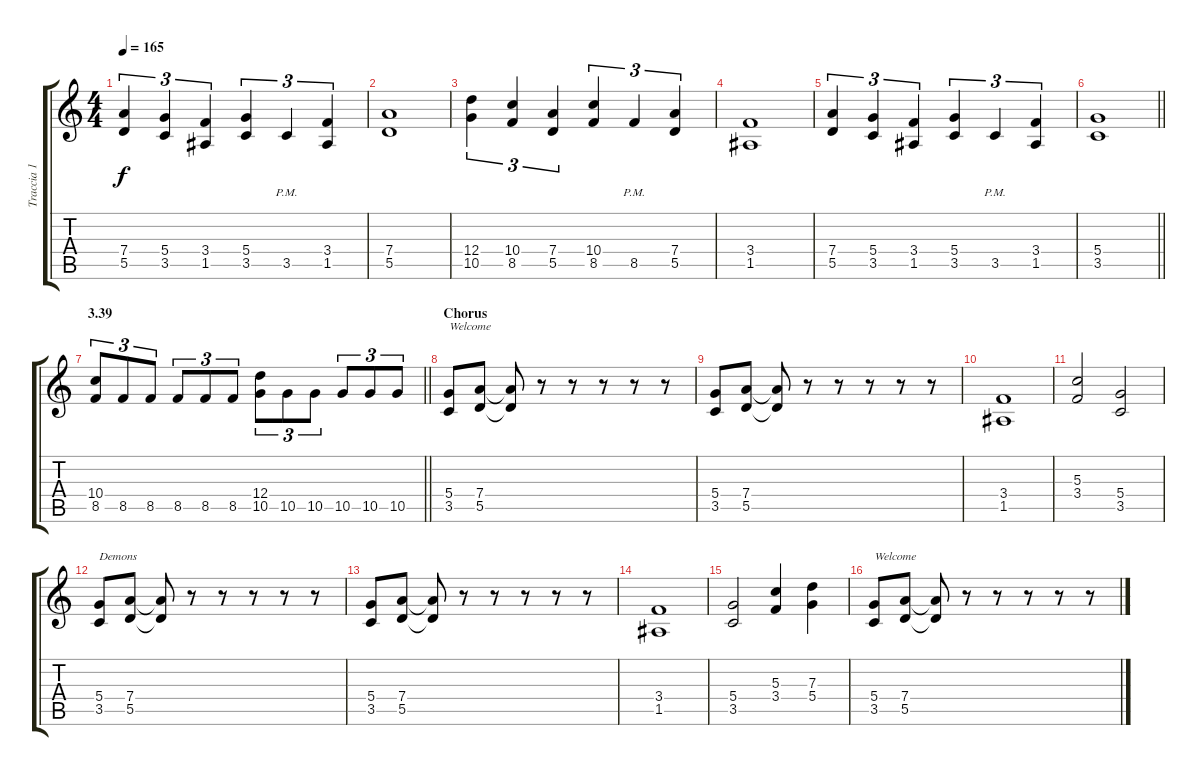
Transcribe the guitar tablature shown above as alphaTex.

\track ("Traccia 1" "Traccia 1") {instrument distortionguitar}
\staff {score tabs}
\tuning (E4 B3 G3 D3 A2 E2) {hide}
\ts (4 4)
\tempo 165
\clef g2
\ks c
(7.4 5.5).4{tu (3 2) dy f} (5.4 3.5).4{tu (3 2)} (3.4 1.5).4{tu (3 2)} (5.4 3.5).4{tu (3 2)} 3.5{pm}.4{tu (3 2)} (3.4 1.5).4{tu (3 2)} |
(7.4 5.5).1 |
(12.4 10.5).4{tu (3 2)} (10.4 8.5).4{tu (3 2)} (7.4 5.5).4{tu (3 2)} (10.4 8.5).4{tu (3 2)} 8.5{pm}.4{tu (3 2)} (7.4 5.5).4{tu (3 2)} |
(3.4 1.5).1 |
(7.4 5.5).4{tu (3 2)} (5.4 3.5).4{tu (3 2)} (3.4 1.5).4{tu (3 2)} (5.4 3.5).4{tu (3 2)} 3.5{pm}.4{tu (3 2)} (3.4 1.5).4{tu (3 2)} |
\barLineRight lightlight
(5.4 3.5).1 |
\section ("" "3.39")
\barLineRight lightlight
(10.4 8.5).8{tu (3 2)} 8.5.8{tu (3 2)} 8.5.8{tu (3 2)} 8.5.8{tu (3 2)} 8.5.8{tu (3 2)} 8.5.8{tu (3 2)} (12.4 10.5).8{tu (3 2)} 10.5.8{tu (3 2)} 10.5.8{tu (3 2)} 10.5.8{tu (3 2)} 10.5.8{tu (3 2)} 10.5.8{tu (3 2)} |
\section ("" "Chorus")
(5.4 3.5).8{txt "Welcome"} (7.4 5.5).8 (7.4{t} 5.5{t}).8 r.8 r.8 r.8 r.8 r.8 |
(5.4 3.5).8 (7.4 5.5).8 (7.4{t} 5.5{t}).8 r.8 r.8 r.8 r.8 r.8 |
(3.4 1.5).1 |
(5.3 3.4).2 (5.4 3.5).2 |
(5.4 3.5).8{txt "Demons"} (7.4 5.5).8 (7.4{t} 5.5{t}).8 r.8 r.8 r.8 r.8 r.8 |
(5.4 3.5).8 (7.4 5.5).8 (7.4{t} 5.5{t}).8 r.8 r.8 r.8 r.8 r.8 |
(3.4 1.5).1 |
(5.4 3.5).2 (5.3 3.4).4 (7.3 5.4).4 |
(5.4 3.5).8{txt "Welcome"} (7.4 5.5).8 (7.4{t} 5.5{t}).8 r.8 r.8 r.8 r.8 r.8
